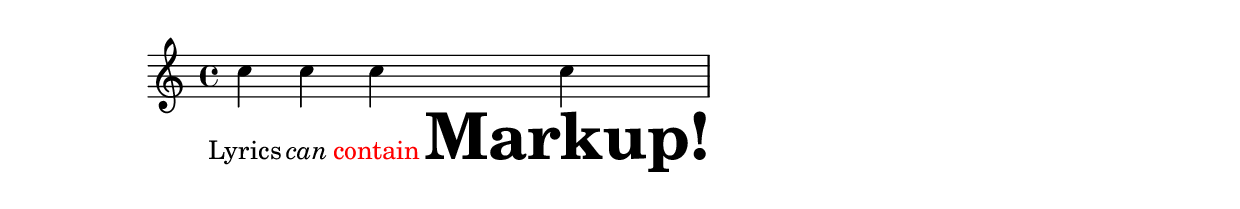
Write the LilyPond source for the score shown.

%% DO NOT EDIT this file manually; it is automatically
%% generated from LSR http://lsr.dsi.unimi.it
%% Make any changes in LSR itself, or in Documentation/snippets/new/ ,
%% and then run scripts/auxiliar/makelsr.py
%%
%% This file is in the public domain.
\version "2.12.2"

\header {
  lsrtags = "text, vocal-music"

%%%    Translation of GIT committish: f86f00c1a8de0f034ba48506de2801c074bd5422
  texidocde = "
Textbeschriftungsmodus kann eingesetzt werden, um individuelle Silben im Gesangstext
zu formatieren.

"
  doctitlede = "Silben im Gesangstext formatieren"

  texidoc = "
Markup mode may be used to format individual syllables in lyrics.

"
  doctitle = "Formatting lyrics syllables"
} % begin verbatim

mel = \relative c'' { c4 c c c }
lyr = \lyricmode {
  Lyrics \markup { \italic can } \markup { \with-color #red contain }
  \markup { \fontsize #8 \bold Markup! }
}

<<
  \new Voice = melody \mel
  \new Lyrics \lyricsto melody \lyr
>>
